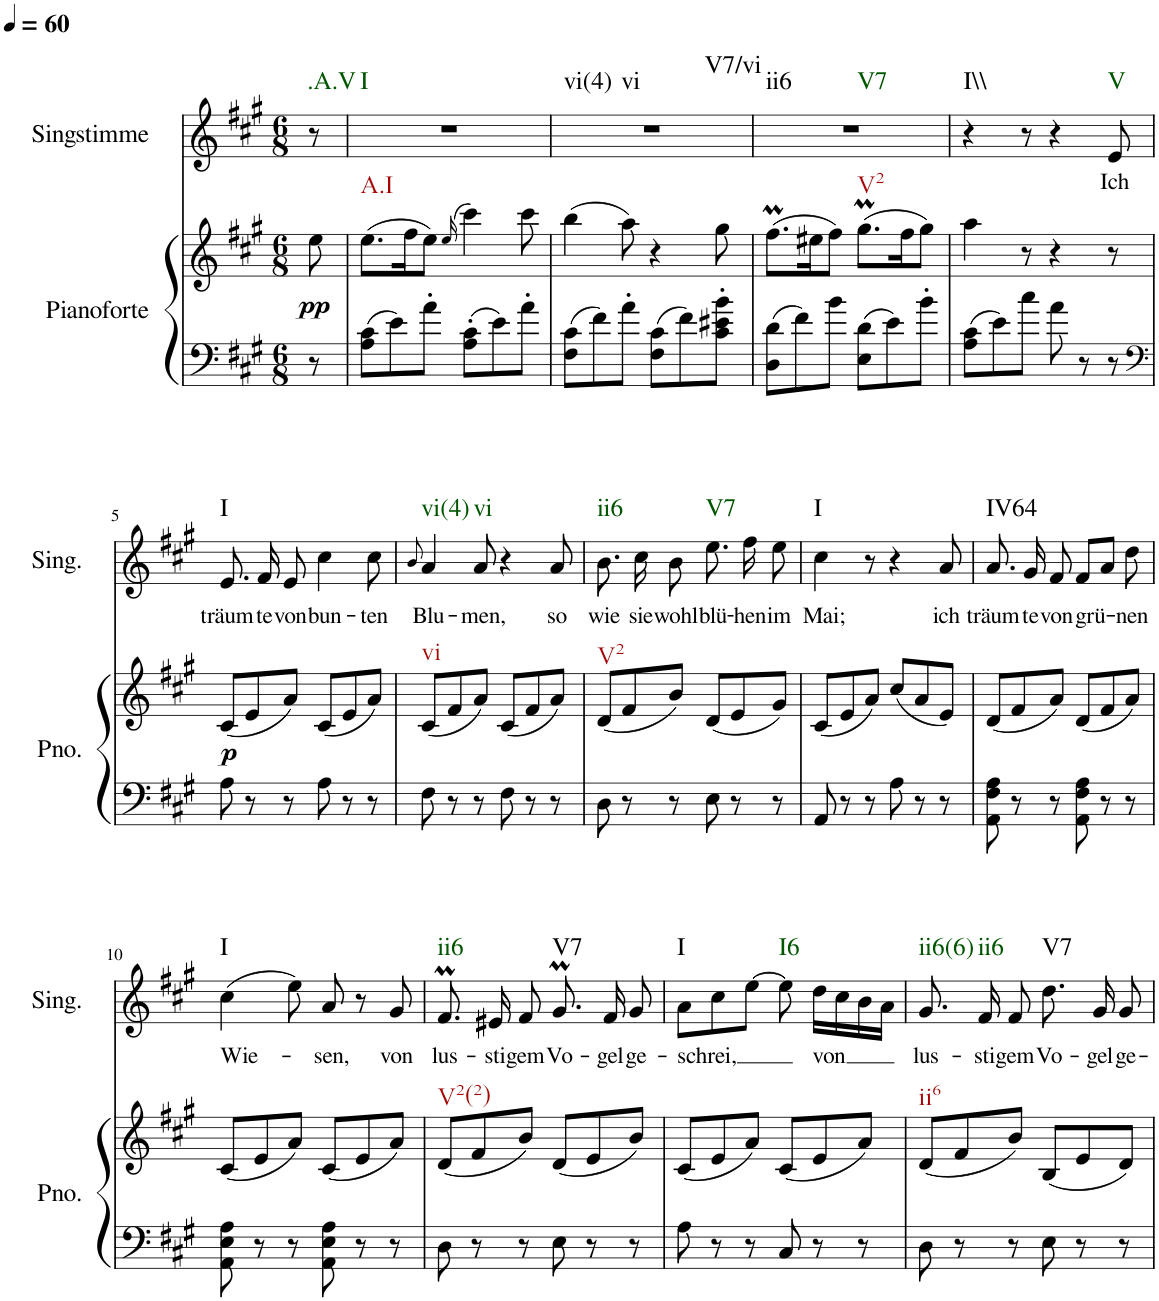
**kern	**kern	**dynam	**kern	**text	**harte
*part2	*part2	*part2	*part1	*part1	*part1
*staff3	*staff2	*staff2/3	*staff1	*staff1	*
*I"Pianoforte	*	*	*I"Singstimme	*	*
*I'Pno.	*	*	*I'Sing.	*	*
*clefF4	*clefG2	*	*clefG2	*	*
*k[f#c#g#]	*k[f#c#g#]	*	*k[f#c#g#]	*	*
*M6/8	*M6/8	*	*M6/8	*	*
*MM60	*MM60	*	*MM60	*	*
=	=	=	=	=	=
!	!	!LO:DY:b	!	!	!LO:H:kt=.A.V
8r	8ee\	pp	8r	.	N
=1	=1	=1	=1	=1	=1
!	!	!	!	!	!LO:H:kt=I
8A\ 8c#\L	(8.ee\L	.	2.r	.	N
8e\	.	.	.	.	.
.	16ff#\K	.	.	.	.
8a'\J	8ee\J)	.	.	.	.
.	(>16qee/	.	.	.	.
8A\' 8c#\'L	4ccc#\)	.	.	.	.
8e\	.	.	.	.	.
8a'\J	8ccc#\	.	.	.	.
=2	=2	=2	=2	=2	=2
!	!	!	!	!	!LO:H:n=1:kt=vi(4)
!	!	!	!	!	!LO:H:n=2:kt=vi
!	!	!	!	!	!LO:H:n=3:kt=V7/vi
8F#\ 8c#\L	(4bb\	.	2.r	.	N N N
8f#\	.	.	.	.	.
8a'\J	8aa\)	.	.	.	.
8F#\ 8c#\L	4r	.	.	.	.
8f#\	.	.	.	.	.
8c#\' 8e#X\' 8b\'J	8gg#\	.	.	.	.
=3	=3	=3	=3	=3	=3
!	!	!	!	!	!LO:H:n=1:kt=ii6
!	!	!	!	!	!LO:H:n=2:kt=V7
8D\ 8d\L	(8.ff#M\L	.	2.r	.	N N
8f#\	.	.	.	.	.
.	16ee#X\K	.	.	.	.
8b\J	8ff#\J)	.	.	.	.
8E\ 8d\L	(8.gg#m\L	.	.	.	.
8e\	.	.	.	.	.
.	16ff#\K	.	.	.	.
8b'\J	8gg#\J)	.	.	.	.
=4	=4	=4	=4	=4	=4
!	!	!	!	!	!LO:H:kt=I\\
8A\ 8c#\L	4aa\	.	4r	.	N
8e\	.	.	.	.	.
8cc#\J	8r	.	8r	.	.
8a\	4r	.	4r	.	.
8r	.	.	.	.	.
!	!	!	!	!LO:LY:b	!LO:H:kt=V
8r	8r	.	8e/	Ich	N
!!LO:LB:g=z
=5	=5	=5	=5	=5	=5
*clefF4	*	*	*	*	*
!	!	!LO:DY:b	!	!LO:LY:b	!LO:H:kt=I
8A\	(8c#/L	p	8.e/	träum-	N
8r	8e/	.	.	.	.
!	!	!	!	!LO:LY:b	!
.	.	.	16f#/	-te	.
!	!	!	!	!LO:LY:b	!
8r	8a/J)	.	8e/	von	.
!	!	!	!	!LO:LY:b	!
8A\	(8c#/L	.	4cc#\	bun-	.
8r	8e/	.	.	.	.
!	!	!	!	!LO:LY:b	!
8r	8a/J)	.	8cc#\	-ten	.
=6	=6	=6	=6	=6	=6
.	.	.	8qb/	.	.
!	!	!	!	!LO:LY:b	!LO:H:kt=vi(4)
8F#\	(8c#/L	.	4a/	Blu-	N
8r	8f#/	.	.	.	.
!	!	!	!	!LO:LY:b	!LO:H:kt=vi
8r	8a/J)	.	8a/	-men,	N
8F#\	(8c#/L	.	4r	.	.
8r	8f#/	.	.	.	.
!	!	!	!	!LO:LY:b	!
8r	8a/J)	.	8a/	so	.
=7	=7	=7	=7	=7	=7
!	!	!	!	!LO:LY:b	!LO:H:kt=ii6
8D\	(8d/L	.	8.b\	wie	N
8r	8f#/	.	.	.	.
!	!	!	!	!LO:LY:b	!
.	.	.	16cc#\	sie	.
!	!	!	!	!LO:LY:b	!
8r	8b/J)	.	8b\	wohl	.
!	!	!	!	!LO:LY:b	!LO:H:kt=V7
8E\	(8d/L	.	8.ee\	blü-	N
8r	8e/	.	.	.	.
!	!	!	!	!LO:LY:b	!
.	.	.	16ff#\	-hen	.
!	!	!	!	!LO:LY:b	!
8r	8g#/J)	.	8ee\	im	.
=8	=8	=8	=8	=8	=8
!	!	!	!	!LO:LY:b	!LO:H:kt=I
8AA/	(8c#/L	.	4cc#\	Mai;	N
8r	8e/	.	.	.	.
8r	8a/J)	.	8r	.	.
8A\	(8cc#/L	.	4r	.	.
8r	8a/	.	.	.	.
!	!	!	!	!LO:LY:b	!
8r	8e/J)	.	8a/	ich	.
=9	=9	=9	=9	=9	=9
!	!	!	!	!LO:LY:b	!LO:H:kt=IV64
8AA\ 8F#\ 8A\	(8d/L	.	8.a/	träum-	N
8r	8f#/	.	.	.	.
!	!	!	!	!LO:LY:b	!
.	.	.	16g#/	-te	.
!	!	!	!	!LO:LY:b	!
8r	8a/J)	.	8f#/	von	.
!	!	!	!	!LO:LY:b	!
8AA\ 8F#\ 8A\	(8d/L	.	8f#/L	grü-	.
8r	8f#/	.	8a/J	.	.
!	!	!	!	!LO:LY:b	!
8r	8a/J)	.	8dd\	-nen	.
!!LO:LB:g=z
=10	=10	=10	=10	=10	=10
!	!	!	!	!LO:LY:b	!LO:H:kt=I
8AA\ 8E\ 8A\	(8c#/L	.	(4cc#\	Wie-	N
8r	8e/	.	.	.	.
8r	8a/J)	.	8ee\)	.	.
!	!	!	!	!LO:LY:b	!
8AA\ 8E\ 8A\	(8c#/L	.	8a/	-sen,	.
8r	8e/	.	8r	.	.
!	!	!	!	!LO:LY:b	!
8r	8a/J)	.	8g#/	von	.
=11	=11	=11	=11	=11	=11
!	!	!	!	!LO:LY:b	!LO:H:kt=ii6
8D\	(8d/L	.	8.f#M/	lus-	N
8r	8f#/	.	.	.	.
!	!	!	!	!LO:LY:b	!
.	.	.	16e#X/	-sti-	.
!	!	!	!	!LO:LY:b	!
8r	8b/J)	.	8f#/	-gem	.
!	!	!	!	!LO:LY:b	!LO:H:kt=V7
8E\	(8d/L	.	8.g#m/	Vo-	N
8r	8e/	.	.	.	.
!	!	!	!	!LO:LY:b	!
.	.	.	16f#/	-gel	.
!	!	!	!	!LO:LY:b	!
8r	8b/J)	.	8g#/	ge-	.
=12	=12	=12	=12	=12	=12
!	!	!	!	!LO:LY:b	!LO:H:kt=I
8A\	(8c#/L	.	8a\L	-schrei,	N
8r	8e/	.	8cc#\	.	.
8r	8a/J)	.	[8ee\J	.	.
!	!	!	!	!	!LO:H:kt=I6
8C#/	(8c#/L	.	8ee\]	.	N
!	!	!	!	!LO:LY:b	!
8r	8e/	.	16dd\LL	von	.
.	.	.	16cc#\	.	.
8r	8a/J)	.	16b\	.	.
.	.	.	16a\JJ	.	.
=13	=13	=13	=13	=13	=13
!	!	!	!	!LO:LY:b	!LO:H:kt=ii6(6)
8D\	(8d/L	.	8.g#/	lus-	N
8r	8f#/	.	.	.	.
!	!	!	!	!LO:LY:b	!LO:H:kt=ii6
.	.	.	16f#/	-sti-	N
!	!	!	!	!LO:LY:b	!
8r	8b/J)	.	8f#/	-gem	.
!	!	!	!	!LO:LY:b	!LO:H:kt=V7
8E\	(8B/L	.	8.dd\	Vo-	N
8r	8e/	.	.	.	.
!	!	!	!	!LO:LY:b	!
.	.	.	16g#/	-gel	.
!	!	!	!	!LO:LY:b	!
8r	8d/J)	.	8g#/	ge-	.
=	=	=	=	=	=
*-	*-	*-	*-	*-	*-
